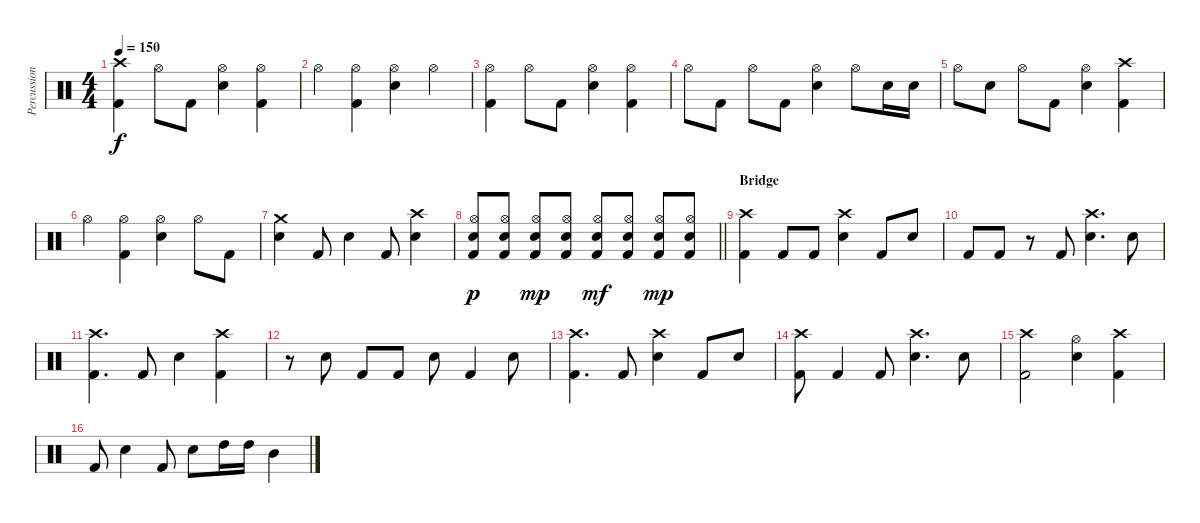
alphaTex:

\track ("Percussion" "Percussion") {instrument percussion}
\staff {score}
\articulation defaults
\ts (4 4)
\tempo 150
\clef neutral
\ks c
("Crash high (hit)" "Kick (hit) 2").4{dy f} "Hi-Hat (open)".8 "Kick (hit) 2".8 ("Hi-Hat (open)" "Snare (hit) 2").4 ("Hi-Hat (open)" "Kick (hit) 2").4 |
"Hi-Hat (open)".4 ("Hi-Hat (open)" "Kick (hit) 2").4 ("Hi-Hat (open)" "Snare (hit) 2").4 "Hi-Hat (open)".4 |
("Hi-Hat (open)" "Kick (hit) 2").4 "Hi-Hat (open)".8 "Kick (hit) 2".8 ("Hi-Hat (open)" "Snare (hit) 2").4 ("Hi-Hat (open)" "Kick (hit) 2").4 |
"Hi-Hat (open)".8 "Kick (hit) 2".8 "Hi-Hat (open)".8 "Kick (hit) 2".8 ("Hi-Hat (open)" "Snare (hit) 2").4 "Hi-Hat (open)".8 "Snare (hit) 2".16 "Snare (hit) 2".16 |
"Hi-Hat (open)".8 "Snare (hit) 2".8 "Hi-Hat (open)".8 "Kick (hit) 2".8 ("Hi-Hat (open)" "Snare (hit) 2").4 ("Crash high (hit)" "Kick (hit) 2").4 |
"Hi-Hat (open)".4 ("Hi-Hat (open)" "Kick (hit) 2").4 ("Hi-Hat (open)" "Snare (hit) 2").4 "Hi-Hat (open)".8 "Kick (hit) 2".8 |
("Crash medium (hit)" "Snare (hit) 2").4 "Kick (hit) 2".8 "Snare (hit) 2".4 "Kick (hit) 2".8 ("Crash high (hit)" "Snare (hit) 2").4 |
\barLineRight lightlight
("Hi-Hat (open)" "Snare (hit) 2" "Kick (hit) 2").8{dy p} ("Hi-Hat (open)" "Snare (hit) 2" "Kick (hit) 2").8 ("Hi-Hat (open)" "Snare (hit) 2" "Kick (hit) 2").8{dy mp} ("Hi-Hat (open)" "Snare (hit) 2" "Kick (hit) 2").8 ("Hi-Hat (open)" "Snare (hit) 2" "Kick (hit) 2").8{dy mf} ("Hi-Hat (open)" "Snare (hit) 2" "Kick (hit) 2").8 ("Hi-Hat (open)" "Snare (hit) 2" "Kick (hit) 2").8{dy mp} ("Hi-Hat (open)" "Snare (hit) 2" "Kick (hit) 2").8 |
\section ("" "Bridge")
("Crash high (hit)" "Kick (hit) 2").4 "Kick (hit) 2".8 "Kick (hit) 2".8 ("Crash high (hit)" "Snare (hit) 2").4 "Kick (hit) 2".8 "Snare (hit) 2".8 |
"Kick (hit) 2".8 "Kick (hit) 2".8 r.8 "Kick (hit) 2".8 ("Crash high (hit)" "Snare (hit) 2").4{d} "Snare (hit) 2".8 |
("Crash high (hit)" "Kick (hit) 2").4{d} "Kick (hit) 2".8 "Snare (hit) 2".4 ("Crash high (hit)" "Kick (hit) 2").4 |
r.8 "Snare (hit) 2".8 "Kick (hit) 2".8 "Kick (hit) 2".8 "Snare (hit) 2".8 "Kick (hit) 2".4 "Snare (hit) 2".8 |
("Crash high (hit)" "Kick (hit) 2").4{d} "Kick (hit) 2".8 ("Crash high (hit)" "Snare (hit) 2").4 "Kick (hit) 2".8 "Snare (hit) 2".8 |
("Crash high (hit)" "Kick (hit) 2").8 "Kick (hit) 2".4 "Kick (hit) 2".8 ("Crash high (hit)" "Snare (hit) 2").4{d} "Snare (hit) 2".8 |
("Crash high (hit)" "Kick (hit) 2").2 ("Hi-Hat (open)" "Snare (hit) 2").4 ("Crash high (hit)" "Kick (hit) 2").4 |
"Kick (hit) 2".8 "Snare (hit) 2".4 "Kick (hit) 2".8 "Snare (hit) 2".8 "High Tom (hit)".16 "High Tom (hit)".16 "Mid Tom (hit)".4
